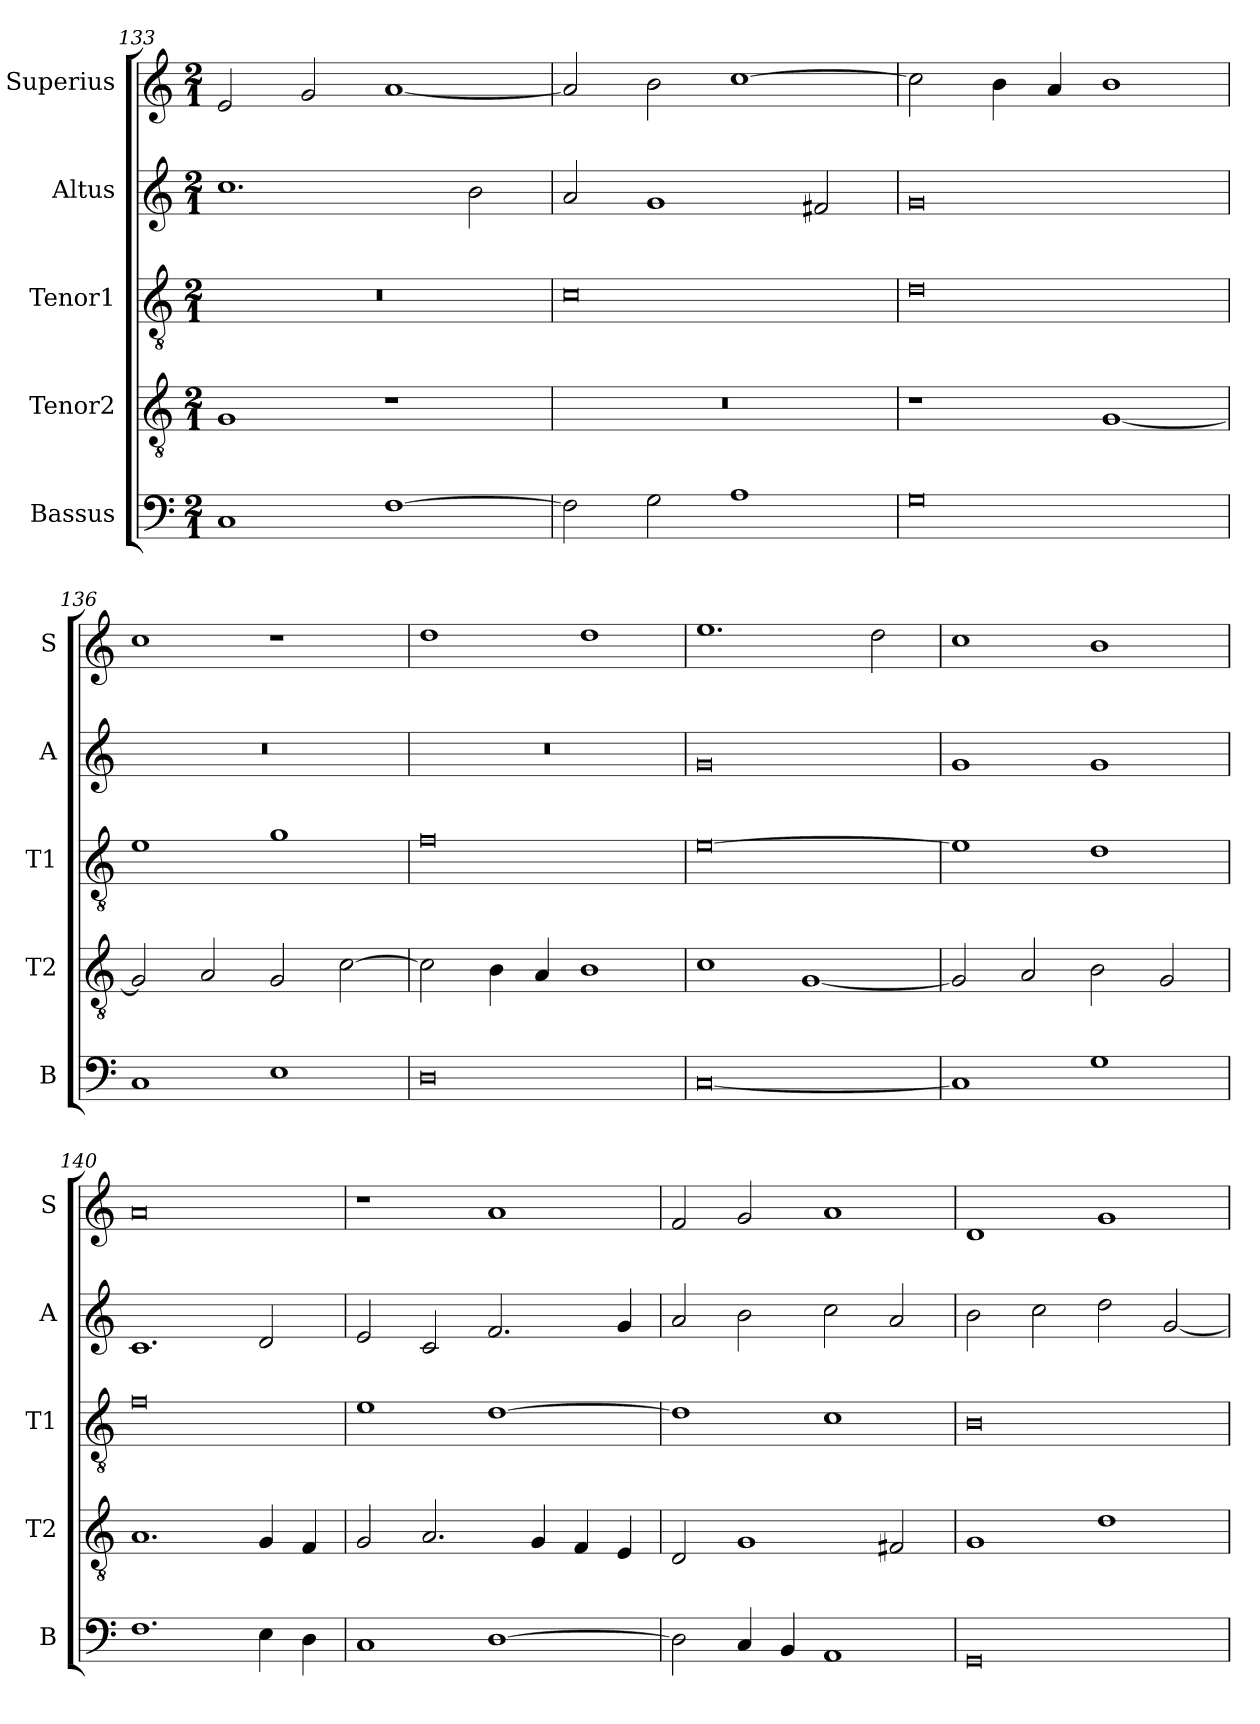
**kern	**kern	**kern	**kern	**kern
*part5	*part4	*part3	*part2	*part1
*staff5	*staff4	*staff3	*staff2	*staff1
*I"Bassus	*I"Tenor2	*I"Tenor1	*I"Altus	*I"Superius
*I'B	*I'T2	*I'T1	*I'A	*I'S
*clefF4	*clefGv2	*clefGv2	*clefG2	*clefG2
*k[]	*k[]	*k[]	*k[]	*k[]
*M2/1	*M2/1	*M2/1	*M2/1	*M2/1
=133	=133	=133	=133	=133
1C	1G	0r	1.cc	2e/
.	.	.	.	2g/
[1F	1r	.	.	[1a
.	.	.	2b\	.
=134	=134	=134	=134	=134
2F\]	0r	0c	2a/	2a/]
2G\	.	.	1g	2b\
1A	.	.	.	[1cc
.	.	.	2f#X/	.
=135	=135	=135	=135	=135
0G	1r	0d	0g	2cc\]
.	.	.	.	4b\
.	.	.	.	4a/
.	[1G	.	.	1b
=136	=136	=136	=136	=136
1C	2G/]	1e	0r	1cc
.	2A/	.	.	.
1E	2G/	1g	.	1r
.	[2c\	.	.	.
=137	=137	=137	=137	=137
0D	2c\]	0f	0r	1dd
.	4B\	.	.	.
.	4A/	.	.	.
.	1B	.	.	1dd
=138	=138	=138	=138	=138
[0C	1c	[0e	0g	1.ee
.	[1G	.	.	.
.	.	.	.	2dd\
=139	=139	=139	=139	=139
1C]	2G/]	1e]	1g	1cc
.	2A/	.	.	.
1G	2B\	1d	1g	1b
.	2G/	.	.	.
=140	=140	=140	=140	=140
1.F	1.A	0f	1.c	0a
4E\	4G/	.	2d/	.
4D\	4F/	.	.	.
=141	=141	=141	=141	=141
1C	2G/	1e	2e/	1r
.	2.A/	.	2c/	.
[1D	.	[1d	2.f/	1a
.	4G/	.	.	.
.	4F/	.	.	.
.	4E/	.	4g/	.
=142	=142	=142	=142	=142
2D\]	2D/	1d]	2a/	2f/
4C/	1G	.	2b\	2g/
4BB/	.	.	.	.
1AA	.	1c	2cc\	1a
.	2F#X/	.	2a/	.
=143	=143	=143	=143	=143
0GG	1G	0B	2b\	1d
.	.	.	2cc\	.
.	1d	.	2dd\	1g
.	.	.	[2g/	.
=	=	=	=	=
*-	*-	*-	*-	*-
